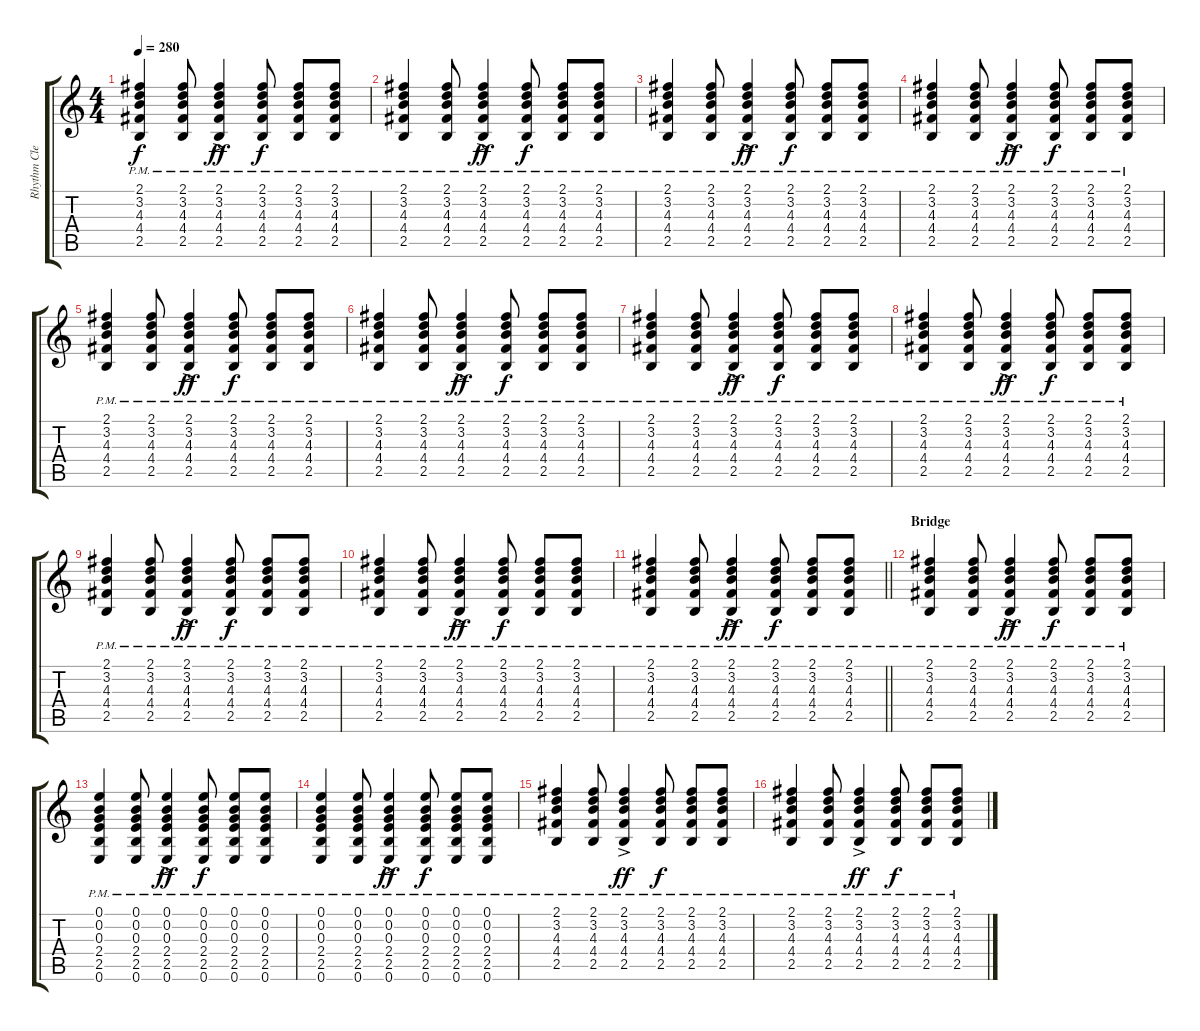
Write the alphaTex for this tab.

\track ("Rhythm Clean" "Rhythm Cle") {instrument acousticguitarsteel}
\staff {score tabs}
\tuning (E4 B3 G3 D3 A2 E2) {hide}
\ts (4 4)
\tempo 280
\clef g2
\ks c
(2.1 3.2{pm} 4.3{pm} 4.4{pm} 2.5{pm}).4{dy f} (2.1 3.2{pm} 4.3{pm} 4.4{pm} 2.5{pm}).8 (2.1 3.2{pm} 4.3{pm} 4.4{ac pm} 2.5{pm}).4{dy ff} (2.1 3.2{pm} 4.3{pm} 4.4{pm} 2.5{pm}).8{dy f} (2.1 3.2{pm} 4.3{pm} 4.4{pm} 2.5{pm}).8 (2.1 3.2{pm} 4.3{pm} 4.4{pm} 2.5{pm}).8 |
(2.1 3.2{pm} 4.3{pm} 4.4{pm} 2.5{pm}).4 (2.1 3.2{pm} 4.3{pm} 4.4{pm} 2.5{pm}).8 (2.1 3.2{pm} 4.3{pm} 4.4{ac pm} 2.5{pm}).4{dy ff} (2.1 3.2{pm} 4.3{pm} 4.4{pm} 2.5{pm}).8{dy f} (2.1 3.2{pm} 4.3{pm} 4.4{pm} 2.5{pm}).8 (2.1 3.2{pm} 4.3{pm} 4.4{pm} 2.5{pm}).8 |
(2.1 3.2{pm} 4.3{pm} 4.4{pm} 2.5{pm}).4 (2.1 3.2{pm} 4.3{pm} 4.4{pm} 2.5{pm}).8 (2.1 3.2{pm} 4.3{pm} 4.4{ac pm} 2.5{pm}).4{dy ff} (2.1 3.2{pm} 4.3{pm} 4.4{pm} 2.5{pm}).8{dy f} (2.1 3.2{pm} 4.3{pm} 4.4{pm} 2.5{pm}).8 (2.1 3.2{pm} 4.3{pm} 4.4{pm} 2.5{pm}).8 |
(2.1 3.2{pm} 4.3{pm} 4.4{pm} 2.5{pm}).4 (2.1 3.2{pm} 4.3{pm} 4.4{pm} 2.5{pm}).8 (2.1 3.2{pm} 4.3{pm} 4.4{ac pm} 2.5{pm}).4{dy ff} (2.1 3.2{pm} 4.3{pm} 4.4{pm} 2.5{pm}).8{dy f} (2.1 3.2{pm} 4.3{pm} 4.4{pm} 2.5{pm}).8 (2.1 3.2{pm} 4.3{pm} 4.4{pm} 2.5{pm}).8 |
(2.1 3.2{pm} 4.3{pm} 4.4{pm} 2.5{pm}).4 (2.1 3.2{pm} 4.3{pm} 4.4{pm} 2.5{pm}).8 (2.1 3.2{pm} 4.3{pm} 4.4{ac pm} 2.5{pm}).4{dy ff} (2.1 3.2{pm} 4.3{pm} 4.4{pm} 2.5{pm}).8{dy f} (2.1 3.2{pm} 4.3{pm} 4.4{pm} 2.5{pm}).8 (2.1 3.2{pm} 4.3{pm} 4.4{pm} 2.5{pm}).8 |
(2.1 3.2{pm} 4.3{pm} 4.4{pm} 2.5{pm}).4 (2.1 3.2{pm} 4.3{pm} 4.4{pm} 2.5{pm}).8 (2.1 3.2{pm} 4.3{pm} 4.4{ac pm} 2.5{pm}).4{dy ff} (2.1 3.2{pm} 4.3{pm} 4.4{pm} 2.5{pm}).8{dy f} (2.1 3.2{pm} 4.3{pm} 4.4{pm} 2.5{pm}).8 (2.1 3.2{pm} 4.3{pm} 4.4{pm} 2.5{pm}).8 |
(2.1 3.2{pm} 4.3{pm} 4.4{pm} 2.5{pm}).4 (2.1 3.2{pm} 4.3{pm} 4.4{pm} 2.5{pm}).8 (2.1 3.2{pm} 4.3{pm} 4.4{ac pm} 2.5{pm}).4{dy ff} (2.1 3.2{pm} 4.3{pm} 4.4{pm} 2.5{pm}).8{dy f} (2.1 3.2{pm} 4.3{pm} 4.4{pm} 2.5{pm}).8 (2.1 3.2{pm} 4.3{pm} 4.4{pm} 2.5{pm}).8 |
(2.1 3.2{pm} 4.3{pm} 4.4{pm} 2.5{pm}).4 (2.1 3.2{pm} 4.3{pm} 4.4{pm} 2.5{pm}).8 (2.1 3.2{pm} 4.3{pm} 4.4{ac pm} 2.5{pm}).4{dy ff} (2.1 3.2{pm} 4.3{pm} 4.4{pm} 2.5{pm}).8{dy f} (2.1 3.2{pm} 4.3{pm} 4.4{pm} 2.5{pm}).8 (2.1 3.2{pm} 4.3{pm} 4.4{pm} 2.5{pm}).8 |
(2.1 3.2{pm} 4.3{pm} 4.4{pm} 2.5{pm}).4 (2.1 3.2{pm} 4.3{pm} 4.4{pm} 2.5{pm}).8 (2.1 3.2{pm} 4.3{pm} 4.4{ac pm} 2.5{pm}).4{dy ff} (2.1 3.2{pm} 4.3{pm} 4.4{pm} 2.5{pm}).8{dy f} (2.1 3.2{pm} 4.3{pm} 4.4{pm} 2.5{pm}).8 (2.1 3.2{pm} 4.3{pm} 4.4{pm} 2.5{pm}).8 |
(2.1 3.2{pm} 4.3{pm} 4.4{pm} 2.5{pm}).4 (2.1 3.2{pm} 4.3{pm} 4.4{pm} 2.5{pm}).8 (2.1 3.2{pm} 4.3{pm} 4.4{ac pm} 2.5{pm}).4{dy ff} (2.1 3.2{pm} 4.3{pm} 4.4{pm} 2.5{pm}).8{dy f} (2.1 3.2{pm} 4.3{pm} 4.4{pm} 2.5{pm}).8 (2.1 3.2{pm} 4.3{pm} 4.4{pm} 2.5{pm}).8 |
\barLineRight lightlight
(2.1 3.2{pm} 4.3{pm} 4.4{pm} 2.5{pm}).4 (2.1 3.2{pm} 4.3{pm} 4.4{pm} 2.5{pm}).8 (2.1 3.2{pm} 4.3{pm} 4.4{ac pm} 2.5{pm}).4{dy ff} (2.1 3.2{pm} 4.3{pm} 4.4{pm} 2.5{pm}).8{dy f} (2.1 3.2{pm} 4.3{pm} 4.4{pm} 2.5{pm}).8 (2.1 3.2{pm} 4.3{pm} 4.4{pm} 2.5{pm}).8 |
\section ("" "Bridge")
(2.1 3.2{pm} 4.3{pm} 4.4{pm} 2.5{pm}).4 (2.1 3.2{pm} 4.3{pm} 4.4{pm} 2.5{pm}).8 (2.1 3.2{pm} 4.3{pm} 4.4{ac pm} 2.5{pm}).4{dy ff} (2.1 3.2{pm} 4.3{pm} 4.4{pm} 2.5{pm}).8{dy f} (2.1 3.2{pm} 4.3{pm} 4.4{pm} 2.5{pm}).8 (2.1 3.2{pm} 4.3{pm} 4.4{pm} 2.5{pm}).8 |
(0.1 0.2{pm} 0.3{pm} 2.4{pm} 2.5{pm} 0.6).4 (0.1 0.2{pm} 0.3{pm} 2.4{pm} 2.5{pm} 0.6).8 (0.1 0.2{pm} 0.3{pm} 2.4{ac pm} 2.5{pm} 0.6).4{dy ff} (0.1 0.2{pm} 0.3{pm} 2.4{pm} 2.5{pm} 0.6).8{dy f} (0.1 0.2{pm} 0.3{pm} 2.4{pm} 2.5{pm} 0.6).8 (0.1 0.2{pm} 0.3{pm} 2.4{pm} 2.5{pm} 0.6).8 |
(0.1 0.2{pm} 0.3{pm} 2.4{pm} 2.5{pm} 0.6).4 (0.1 0.2{pm} 0.3{pm} 2.4{pm} 2.5{pm} 0.6).8 (0.1 0.2{pm} 0.3{pm} 2.4{ac pm} 2.5{pm} 0.6).4{dy ff} (0.1 0.2{pm} 0.3{pm} 2.4{pm} 2.5{pm} 0.6).8{dy f} (0.1 0.2{pm} 0.3{pm} 2.4{pm} 2.5{pm} 0.6).8 (0.1 0.2{pm} 0.3{pm} 2.4{pm} 2.5{pm} 0.6).8 |
(2.1 3.2{pm} 4.3{pm} 4.4{pm} 2.5{pm}).4 (2.1 3.2{pm} 4.3{pm} 4.4{pm} 2.5{pm}).8 (2.1 3.2{pm} 4.3{pm} 4.4{ac pm} 2.5{pm}).4{dy ff} (2.1 3.2{pm} 4.3{pm} 4.4{pm} 2.5{pm}).8{dy f} (2.1 3.2{pm} 4.3{pm} 4.4{pm} 2.5{pm}).8 (2.1 3.2{pm} 4.3{pm} 4.4{pm} 2.5{pm}).8 |
(2.1 3.2{pm} 4.3{pm} 4.4{pm} 2.5{pm}).4 (2.1 3.2{pm} 4.3{pm} 4.4{pm} 2.5{pm}).8 (2.1 3.2{pm} 4.3{pm} 4.4{ac pm} 2.5{pm}).4{dy ff} (2.1 3.2{pm} 4.3{pm} 4.4{pm} 2.5{pm}).8{dy f} (2.1 3.2{pm} 4.3{pm} 4.4{pm} 2.5{pm}).8 (2.1 3.2{pm} 4.3{pm} 4.4{pm} 2.5{pm}).8
